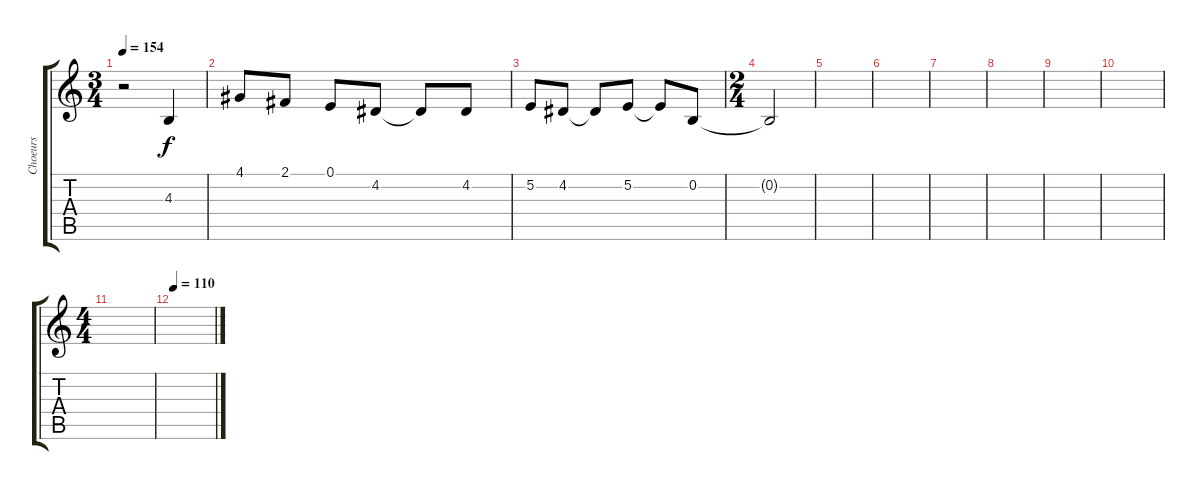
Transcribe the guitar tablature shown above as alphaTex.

\track ("Choeurs" "Choeurs") {instrument clarinet}
\staff {score tabs}
\tuning (E4 B3 G3 D3 A2 E2) {hide}
\ts (3 4)
\tempo 154
\clef g2
\ks c
r.2{dy f} 4.3.4 |
4.1.8 2.1.8 0.1.8 4.2.8 4.2{t}.8 4.2.8 |
5.2.8 4.2.8 4.2{t}.8 5.2.8 5.2{t}.8 0.2.8 |
\ts (2 4)
0.2{t}.2 |
|
|
|
|
|
|
\ts (4 4)
|
\tempo 110
